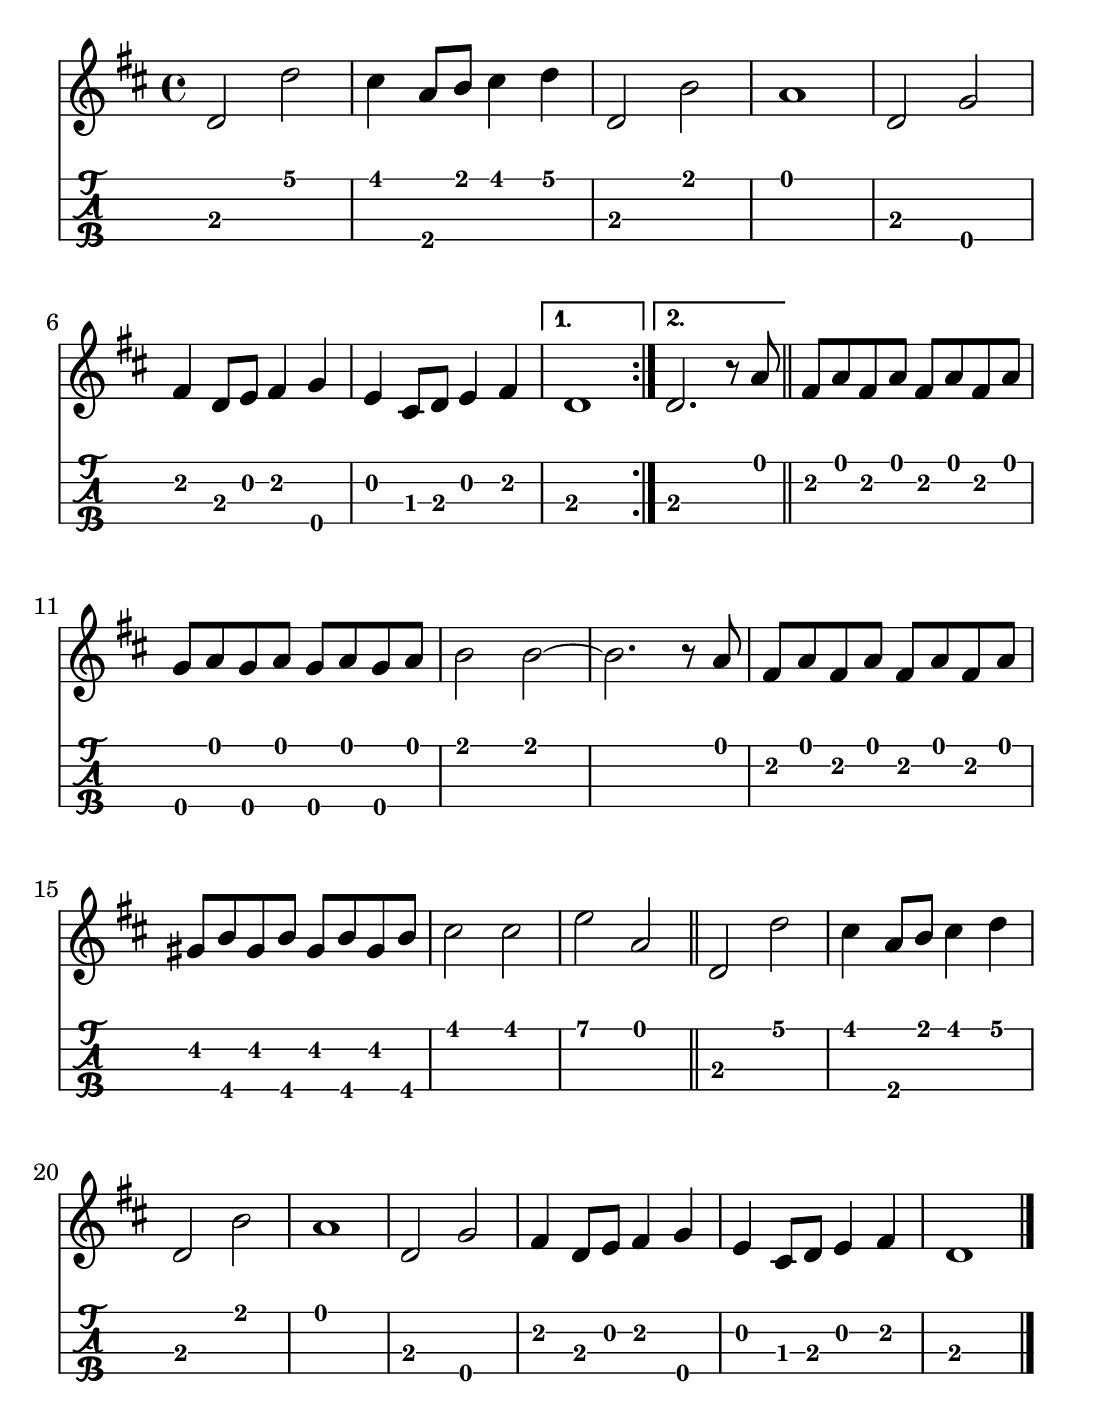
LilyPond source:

muziko = {
  \key d \major
  \time 4/4
  \repeat volta 2 {
	<d\3>2 <d'\1>2
	<cis'\1>4 <a\4>8 <b\1>8 <cis'\1>4 <d'\1>4
	<d\3>2 <b\1>2
	<a\1>1
	<d\3>2 <g\4>2
	<fis\2>4 <d\3>8 <e\2>8 <fis\2>4 <g\4>4
	<e\2>4 <cis\3>8 <d\3>8 <e\2>4 <fis\2>4
  }
  \alternative {
	{<d\3>1}
	{d2.\3 r8 a8\1}
  }
  \bar "||"
  \repeat unfold 4 {<fis\2>8 <a\1>8}
  \repeat unfold 4 {<g\4>8 <a\1>8}
  b2 b2~
  b2. r8 a8\1
  \repeat unfold 4 {<fis\2>8 <a\1>8}
  \repeat unfold 4 {<gis\2>8 <b\4>8}
  cis'2 cis'
  e' a
  \bar "||"
  <d\3>2 <d'\1>2
  <cis'\1>4 <a\4>8 <b\1>8 <cis'\1>4 <d'\1>4
  <d\3>2 <b\1>2
  <a\1>1
  <d\3>2 <g\4>2
  <fis\2>4 <d\3>8 <e\2>8 <fis\2>4 <g\4>4
  <e\2>4 <cis\3>8 <d\3>8 <e\2>4 <fis\2>4
  <d\3>1
  \bar "|."
}

\version "2.18.2"
#(set-global-staff-size 26)
\paper {
  indent = 0\cm
  paper-width = 18.5\cm
}
\score {
  <<
	\new Staff \with {
	  \omit StringNumber
	}
	\transpose c c' {\muziko}
	\new TabStaff \with {
	  stringTunings = \stringTuning <g' c' e' a'>
	}
	\transpose c c' {\muziko}
  >>
  \layout { }
}
\score {
  \unfoldRepeats
  \transpose c c' {\muziko}
  \midi { }
}

